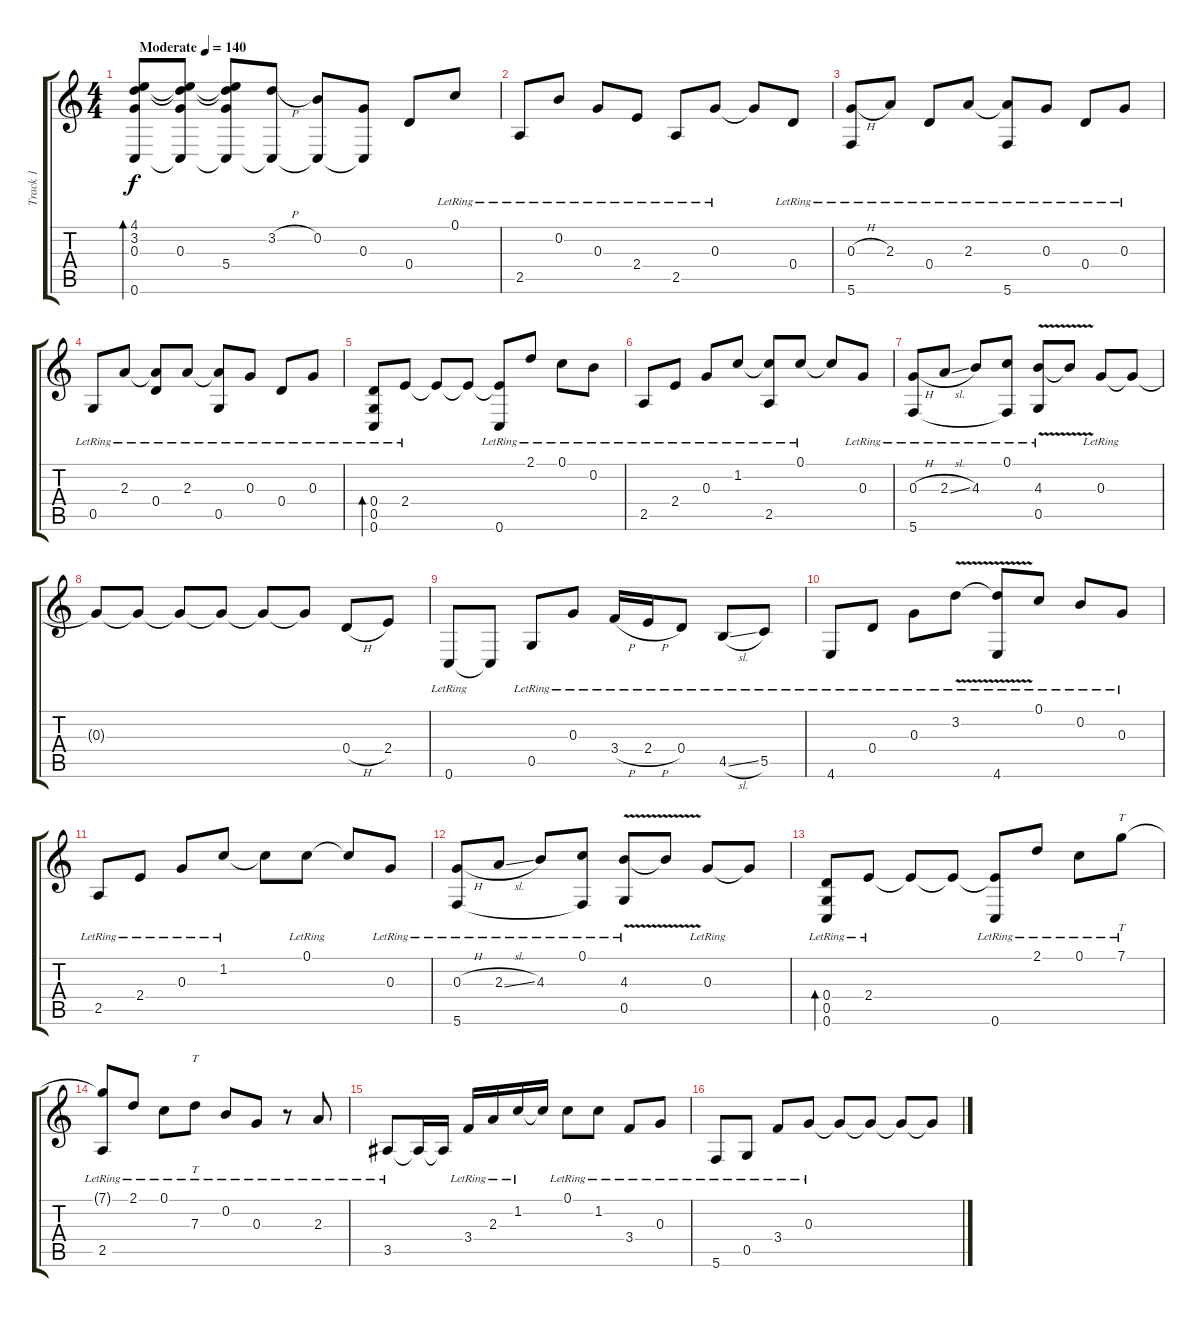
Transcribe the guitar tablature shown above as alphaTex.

\track ("Track 1" "Track 1") {instrument acousticguitarsteel}
\staff {score tabs}
\tuning (C4 B3 G3 D3 G2 C2) {hide}
\ts (4 4)
\tempo (140 "Moderate")
\clef g2
\ks c
(4.1 3.2 0.3 0.6).8{bd 240 dy f instrument acousticguitarsteel} (4.1{t} 3.2{t} 0.3 0.6{t}).8 (4.1{t} 3.2{t} 5.4 0.6{t}).8 (3.2{h} 0.6{t}).8 (0.2 0.6{t}).8 (0.3 0.6{t}).8 0.4.8 0.1{lr}.8 |
2.5{lr}.8 0.2{lr}.8 0.3{lr}.8 2.4{lr}.8 2.5{lr}.8 0.3{lr}.8 0.3{t}.8 0.4{lr}.8 |
(0.3{h lr} 5.6{lr}).8 2.3{lr}.8 0.4{lr}.8 2.3{lr}.8 (2.3{t} 5.6{lr}).8 0.3{lr}.8 0.4{lr}.8 0.3{lr}.8 |
0.5{lr}.8 2.3{lr}.8 (2.3{t} 0.4{lr}).8 2.3{lr}.8 (2.3{t} 0.5{lr}).8 0.3{lr}.8 0.4{lr}.8 0.3{lr}.8 |
(0.4{lr} 0.5{lr} 0.6{lr}).8{bd 240} 2.4{lr}.8 2.4{t}.8 2.4{t}.8 (2.4{t} 0.6{lr}).8 2.1{lr}.8 0.1{lr}.8 0.2{lr}.8 |
2.5{lr}.8 2.4{lr}.8 0.3{lr}.8 1.2{lr}.8 (1.2{t} 2.5{lr}).8 0.1{lr}.8 0.1{t}.8 0.3{lr}.8 |
(0.3{h lr} 5.6).8 2.3{sl lr}.8 4.3{lr}.8 (0.1{lr} 5.6{t}).8 (4.3{v lr} 0.5{lr}).8 4.3{t}.8 0.3{lr}.8 0.3{t}.8 |
0.3{t}.8 0.3{t}.8 0.3{t}.8 0.3{t}.8 0.3{t}.8 0.3{t}.8 0.4{h}.8 2.4.8 |
0.6{lr}.8 0.6{t}.8 0.5{lr}.8 0.3{lr}.8 3.4{h lr}.16 2.4{h lr}.16 0.4{lr}.8 4.5{sl lr}.8 5.5{lr}.8 |
4.6{lr}.8 0.4{lr}.8 0.3{lr}.8 3.2{v lr}.8 (3.2{t} 4.6{lr}).8 0.1{lr}.8 0.2{lr}.8 0.3{lr}.8 |
2.5{lr}.8 2.4{lr}.8 0.3{lr}.8 1.2{lr}.8 1.2{t}.8 0.1{lr}.8 0.1{t}.8 0.3{lr}.8 |
(0.3{h lr} 5.6).8 2.3{sl lr}.8 4.3{lr}.8 (0.1{lr} 5.6{t}).8 (4.3{v lr} 0.5{lr}).8 4.3{t}.8 0.3{lr}.8 0.3{t}.8 |
(0.4{lr} 0.5{lr} 0.6{lr}).8{bd 240} 2.4{lr}.8 2.4{t}.8 2.4{t}.8 (2.4{t} 0.6{lr}).8 2.1{lr}.8 0.1{lr}.8 7.1{lr}.8{tt} |
(7.1{t} 2.5{lr}).8 2.1{lr}.8 0.1{lr}.8 7.3{lr}.8{tt} 0.2{lr}.8 0.3{lr}.8 r.8 2.3{lr}.8 |
3.5{lr}.8 3.5{t}.16 3.5{t}.16 3.4{lr}.16 2.3{lr}.16 1.2{lr}.16 1.2{t}.16 0.1{lr}.8 1.2{lr}.8 3.4{lr}.8 0.3{lr}.8 |
5.6{lr}.8 0.5{lr}.8 3.4{lr}.8 0.3{lr}.8 0.3{t}.8 0.3{t}.8 0.3{t}.8 0.3{t}.8
